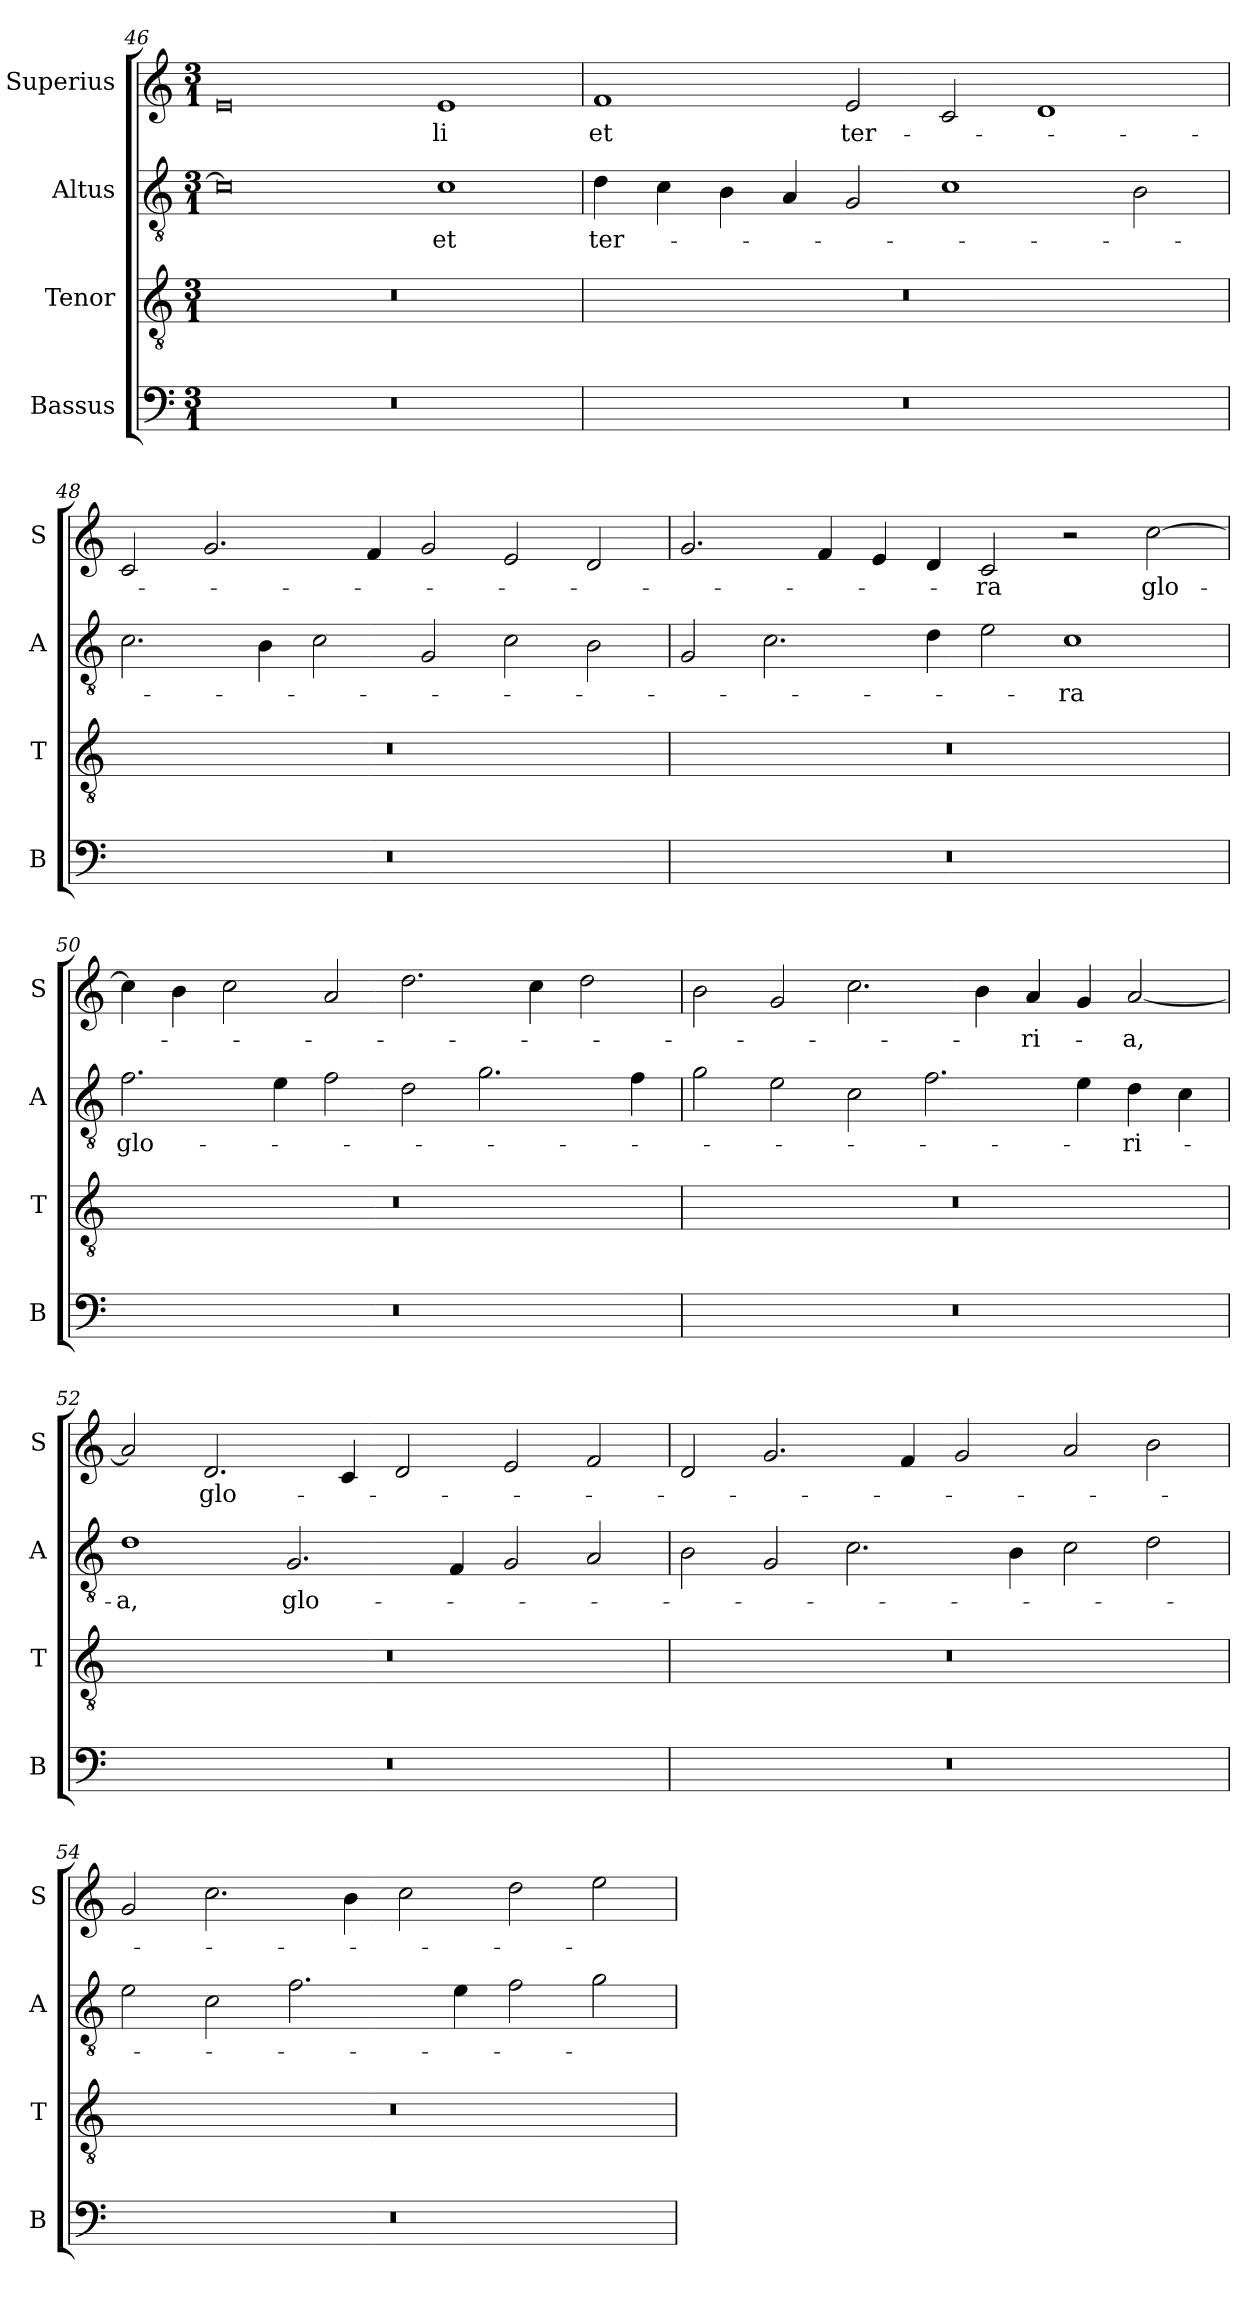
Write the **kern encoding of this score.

**kern	**kern	**kern	**text	**kern	**text
*part4	*part3	*part2	*part2	*part1	*part1
*staff4	*staff3	*staff2	*staff2	*staff1	*staff1
*I"Bassus	*I"Tenor	*I"Altus	*	*I"Superius	*
*I'B	*I'T	*I'A	*	*I'S	*
*clefF4	*clefGv2	*clefGv2	*	*clefG2	*
*k[]	*k[]	*k[]	*	*k[]	*
*M3/1	*M3/1	*M3/1	*	*M3/1	*
=46	=46	=46	=46	=46	=46
0.r	0.r	0c]	.	0e	.
.	.	1c	et	1e	-li
=47	=47	=47	=47	=47	=47
0.r	0.r	4d\	ter-	1f	et
.	.	4c\	.	.	.
.	.	4B\	.	.	.
.	.	4A/	.	.	.
.	.	2G/	.	2e/	ter-
.	.	1c	.	2c/	.
.	.	.	.	1d	.
.	.	2B\	.	.	.
=48	=48	=48	=48	=48	=48
0.r	0.r	2.c\	.	2c/	.
.	.	.	.	2.g/	.
.	.	4B\	.	.	.
.	.	2c\	.	.	.
.	.	.	.	4f/	.
.	.	2G/	.	2g/	.
.	.	2c\	.	2e/	.
.	.	2B\	.	2d/	.
=49	=49	=49	=49	=49	=49
0.r	0.r	2G/	.	2.g/	.
.	.	2.c\	.	.	.
.	.	.	.	4f/	.
.	.	.	.	4e/	.
.	.	4d\	.	4d/	.
.	.	2e\	.	2c/	-ra
.	.	1c	-ra	2r	.
.	.	.	.	[2cc\	glo-
=50	=50	=50	=50	=50	=50
0.r	0.r	2.f\	glo-	4cc\]	.
.	.	.	.	4b\	.
.	.	.	.	2cc\	.
.	.	4e\	.	.	.
.	.	2f\	.	2a/	.
.	.	2d\	.	2.dd\	.
.	.	2.g\	.	.	.
.	.	.	.	4cc\	.
.	.	.	.	2dd\	.
.	.	4f\	.	.	.
=51	=51	=51	=51	=51	=51
0.r	0.r	2g\	.	2b\	.
.	.	2e\	.	2g/	.
.	.	2c\	.	2.cc\	.
.	.	2.f\	.	.	.
.	.	.	.	4b\	.
.	.	.	.	4a/	-ri-
.	.	4e\	.	4g/	.
.	.	4d\	-ri-	[2a/	-a,
.	.	4c\	.	.	.
=52	=52	=52	=52	=52	=52
0.r	0.r	1d	-a,	2a/]	.
.	.	.	.	2.d/	glo-
.	.	2.G/	glo-	.	.
.	.	.	.	4c/	.
.	.	.	.	2d/	.
.	.	4F/	.	.	.
.	.	2G/	.	2e/	.
.	.	2A/	.	2f/	.
=53	=53	=53	=53	=53	=53
0.r	0.r	2B\	.	2d/	.
.	.	2G/	.	2.g/	.
.	.	2.c\	.	.	.
.	.	.	.	4f/	.
.	.	.	.	2g/	.
.	.	4B\	.	.	.
.	.	2c\	.	2a/	.
.	.	2d\	.	2b\	.
=54	=54	=54	=54	=54	=54
0.r	0.r	2e\	.	2g/	.
.	.	2c\	.	2.cc\	.
.	.	2.f\	.	.	.
.	.	.	.	4b\	.
.	.	.	.	2cc\	.
.	.	4e\	.	.	.
.	.	2f\	.	2dd\	.
.	.	2g\	.	2ee\	.
=	=	=	=	=	=
*-	*-	*-	*-	*-	*-
